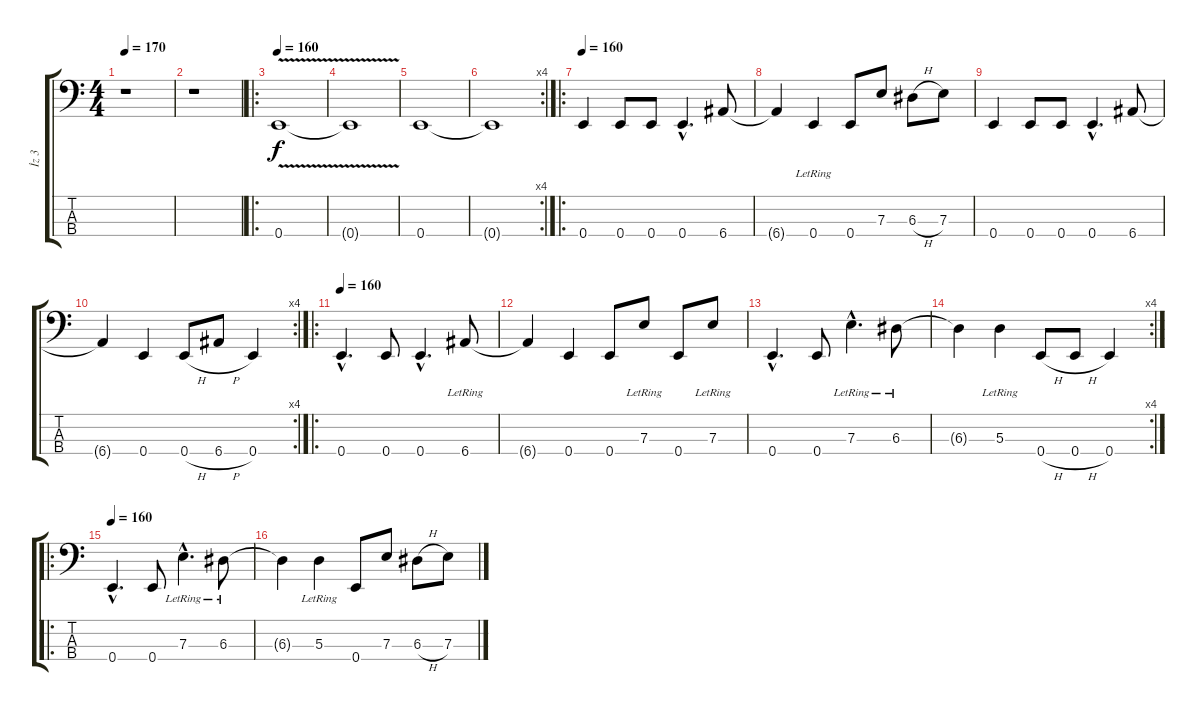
\track ("İz 3" "İz 3") {instrument electricbassfinger}
\staff {score tabs}
\tuning (G2 D2 A1 E1) {hide}
\ts (4 4)
\tempo 170
\clef f4
\ks c
r.1{dy f} |
r.1 |
\ro
\tempo 160
0.4{v}.1 |
0.4{t}.1 |
0.4.1 |
\rc 4
0.4{t}.1 |
\ro
\tempo 160
0.4.4 0.4.8 0.4.8 0.4{hac}.4{d} 6.4.8 |
6.4{t}.4 0.4{lr}.4 0.4.8 7.3.8 6.3{h}.8 7.3.8 |
0.4.4 0.4.8 0.4.8 0.4{hac}.4{d} 6.4.8 |
\rc 4
6.4{t}.4 0.4.4 0.4{h}.8 6.4{h}.8 0.4.4 |
\ro
\tempo 160
0.4{hac}.4{d} 0.4.8 0.4{hac}.4{d} 6.4{lr}.8 |
6.4{t}.4 0.4.4 0.4.8 7.3{lr}.8 0.4.8 7.3{lr}.8 |
0.4{hac}.4{d} 0.4.8 7.3{hac lr}.4{d} 6.3{lr}.8 |
\rc 4
6.3{t}.4 5.3{lr}.4 0.4{h}.8 0.4{h}.8 0.4.4 |
\ro
\tempo 160
0.4{hac}.4{d} 0.4.8 7.3{hac lr}.4{d} 6.3{lr}.8 |
6.3{t}.4 5.3{lr}.4 0.4.8 7.3.8 6.3{h}.8 7.3.8
